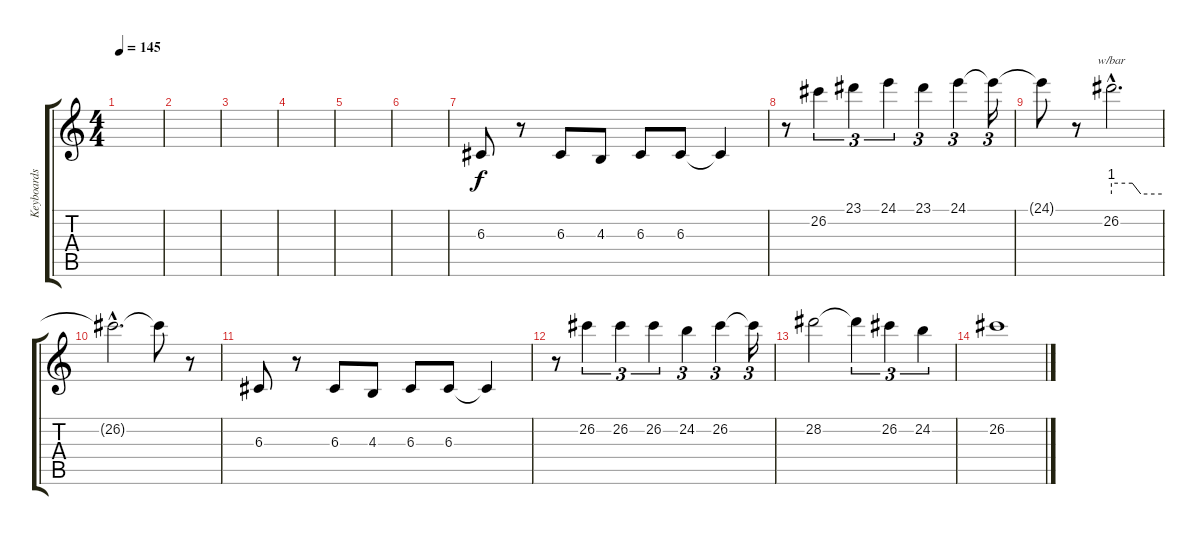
\track ("Keyboards" "Keyboards") {instrument stringensemble1}
\staff {score tabs}
\tuning (E4 B3 G3 D3 A2 E2) {hide}
\ts (4 4)
\tempo 145
\clef g2
\ks c
|
|
|
|
|
|
6.3.8 r.8 6.3.8 4.3.8 6.3.8 6.3.8 6.3{t}.4 |
r.8 26.2.4{tu (3 2)} 23.1.4{tu (3 2)} 24.1.4{tu (3 2)} 23.1.4{tu (3 2)} 24.1.4{tu (3 2)} 24.1{t}.16{tu (3 2)} |
24.1{t}.8 r.8 26.2{hac}.2{d tbe (custom default 0 4 25 4 35 0 60 0)} |
26.2{hac t}.2{d} 26.2{t}.8 r.8 |
6.3.8 r.8 6.3.8 4.3.8 6.3.8 6.3.8 6.3{t}.4 |
r.8 26.2.4{tu (3 2)} 26.2.4{tu (3 2)} 26.2.4{tu (3 2)} 24.2.4{tu (3 2)} 26.2.4{tu (3 2)} 26.2{t}.16{tu (3 2)} |
28.2.2 28.2{t}.4{tu (3 2)} 26.2.4{tu (3 2)} 24.2.4{tu (3 2)} |
26.2.1
